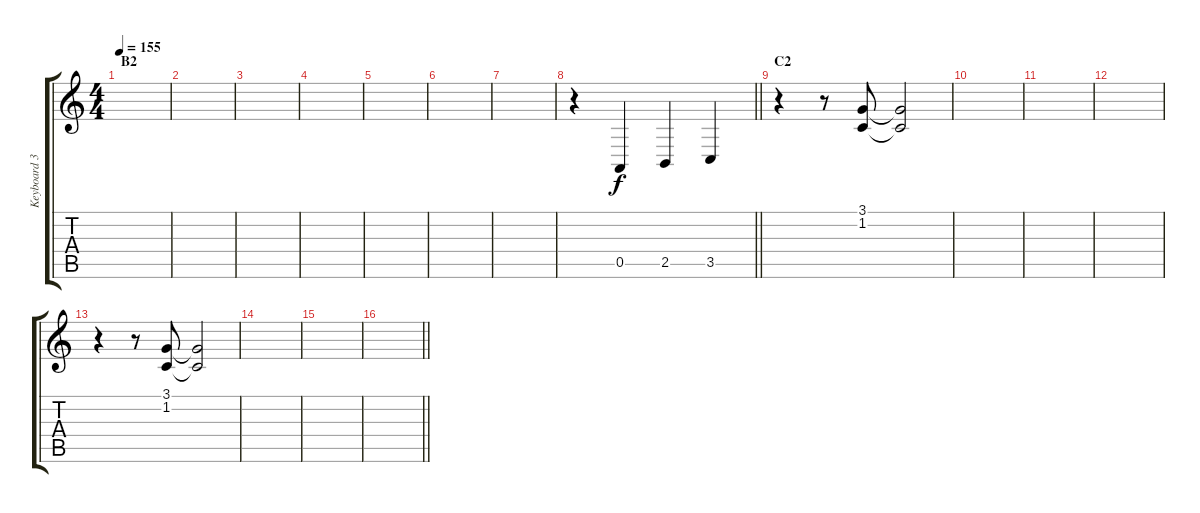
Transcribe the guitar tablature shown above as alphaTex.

\track ("Keyboard 3" "Keyboard 3") {instrument pad3polysynth}
\staff {score tabs}
\tuning (E4 B3 G3 D3 A2 E2) {hide}
\ts (4 4)
\section ("" "B2")
\tempo 155
\clef g2
\ks c
|
|
|
|
|
|
|
\barLineRight lightlight
r.4{instrument cello} 0.5.4 2.5.4 3.5.4 |
\section ("" "C2")
r.4 r.8 (3.1 1.2).8 (3.1{t} 1.2{t}).2 |
|
|
|
r.4 r.8 (3.1 1.2).8 (3.1{t} 1.2{t}).2 |
|
|
\barLineRight lightlight
